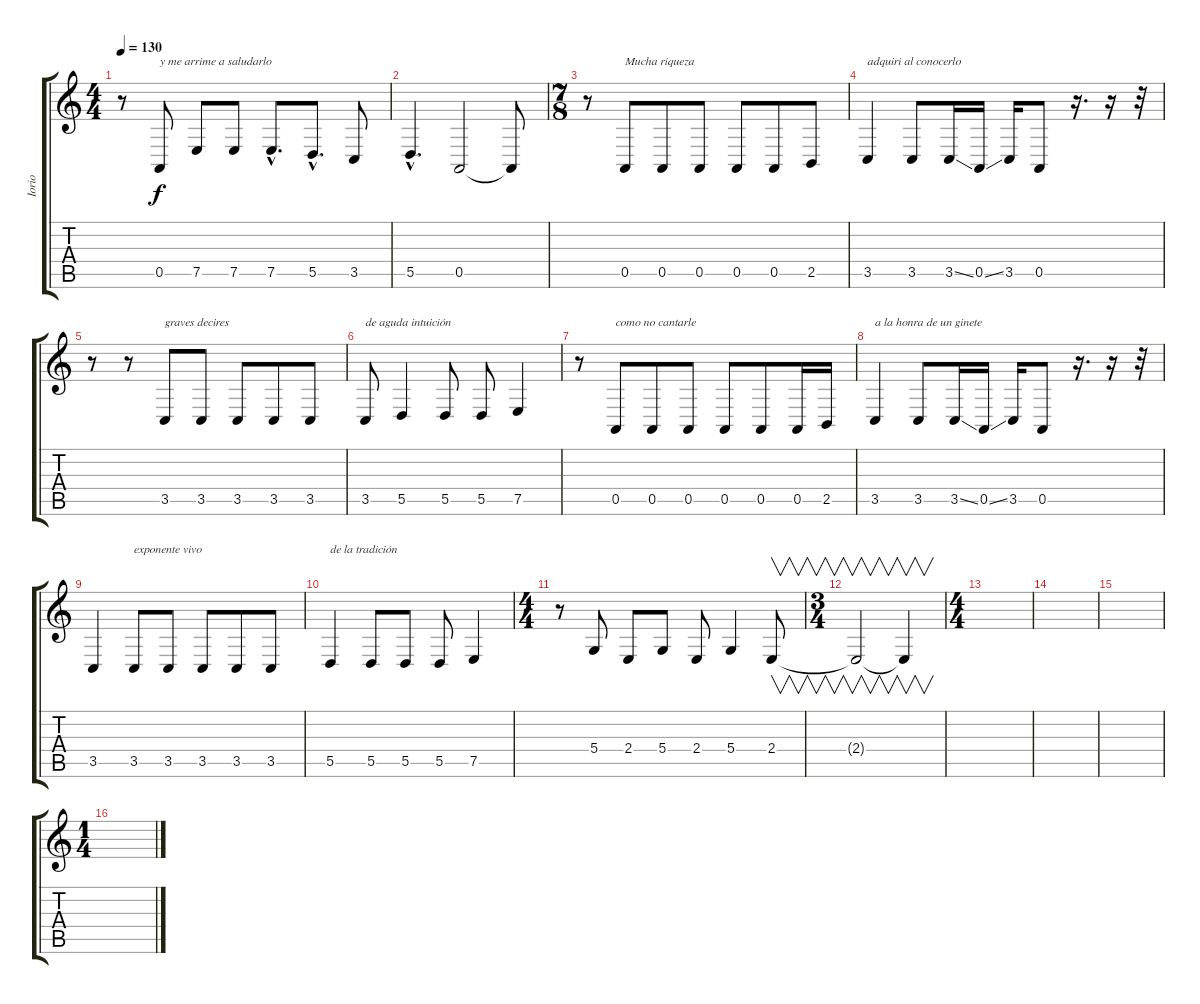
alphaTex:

\track ("Iorio" "Iorio") {instrument cello}
\staff {score tabs}
\tuning (E4 B3 G3 D3 A2 E2) {hide}
\ts (4 4)
\tempo 130
\clef g2
\ks c
r.8{dy f} 0.5.8{txt "y me arrime a saludarlo"} 7.5.8 7.5.8 7.5{hac}.8{d} 5.5{hac}.8{d} 3.5.8 |
5.5{hac}.4{d} 0.5.2 0.5{t}.8 |
\ts (7 8)
r.8 0.5.8{txt "Mucha riqueza"} 0.5.8 0.5.8 0.5.8 0.5.8 2.5.8 |
3.5.4{txt "adquiri al conocerlo"} 3.5.8 3.5{ss}.16 0.5{ss}.16 3.5.16 0.5.8 r.16{d} r.16 r.32 |
r.8 r.8 3.5.8{txt "graves decires"} 3.5.8 3.5.8 3.5.8 3.5.8 |
3.5.8{txt "de aguda intuición"} 5.5.4 5.5.8 5.5.8 7.5.4 |
r.8 0.5.8{txt "como no cantarle"} 0.5.8 0.5.8 0.5.8 0.5.8 0.5.16 2.5.16 |
3.5.4{txt "a la honra de un ginete"} 3.5.8 3.5{ss}.16 0.5{ss}.16 3.5.16 0.5.8 r.16{d} r.16 r.32 |
3.5.4 3.5.8{txt "exponente vivo"} 3.5.8 3.5.8 3.5.8 3.5.8 |
5.5.4{txt "de la tradición"} 5.5.8 5.5.8 5.5.8 7.5.4 |
\ts (4 4)
r.8 5.4.8 2.4.8 5.4.8 2.4.8 5.4.4 2.4.8{v} |
\ts (3 4)
2.4{t}.2{v} 2.4{t}.4{v} |
\ts (4 4)
|
|
|
\ts (1 4)
